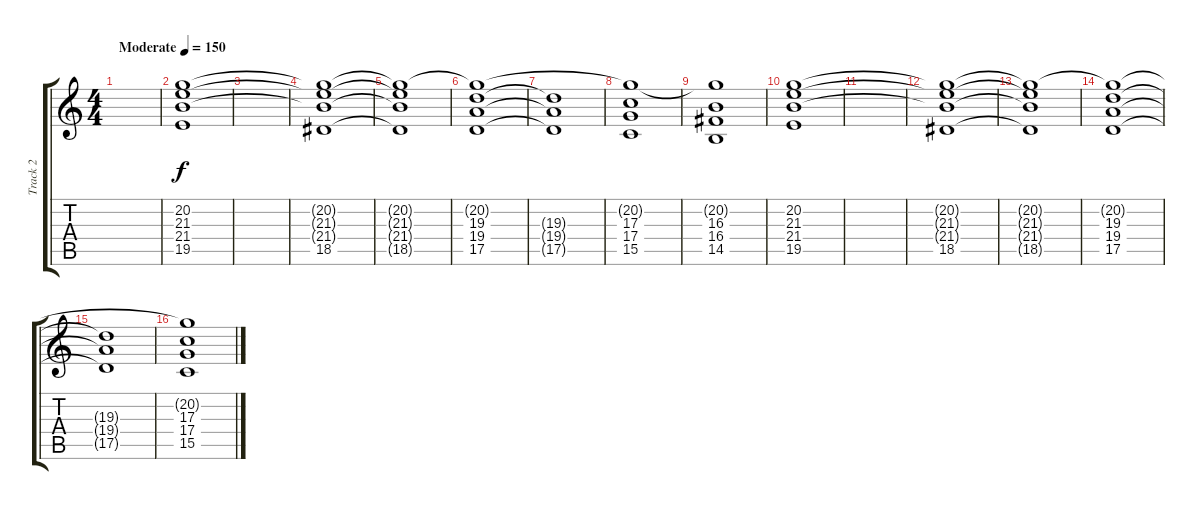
\track ("Track 2" "Track 2") {instrument stringensemble1}
\staff {score tabs}
\tuning (E4 B3 G3 D3 A2 E2) {hide}
\ts (4 4)
\tempo (150 "Moderate")
\clef g2
\ks c
|
(20.2 21.3 21.4 19.5).1 |
|
(20.2{t} 21.3{t} 21.4{t} 18.5).1 |
(20.2{t} 21.3{t} 21.4{t} 18.5{t}).1 |
(20.2{t} 19.3 19.4 17.5).1 |
(19.3{t} 19.4{t} 17.5{t}).1 |
(20.2{t} 17.3 17.4 15.5).1 |
(20.2{t} 16.3 16.4 14.5).1 |
(20.2 21.3 21.4 19.5).1 |
|
(20.2{t} 21.3{t} 21.4{t} 18.5).1 |
(20.2{t} 21.3{t} 21.4{t} 18.5{t}).1 |
(20.2{t} 19.3 19.4 17.5).1 |
(19.3{t} 19.4{t} 17.5{t}).1 |
(20.2{t} 17.3 17.4 15.5).1
